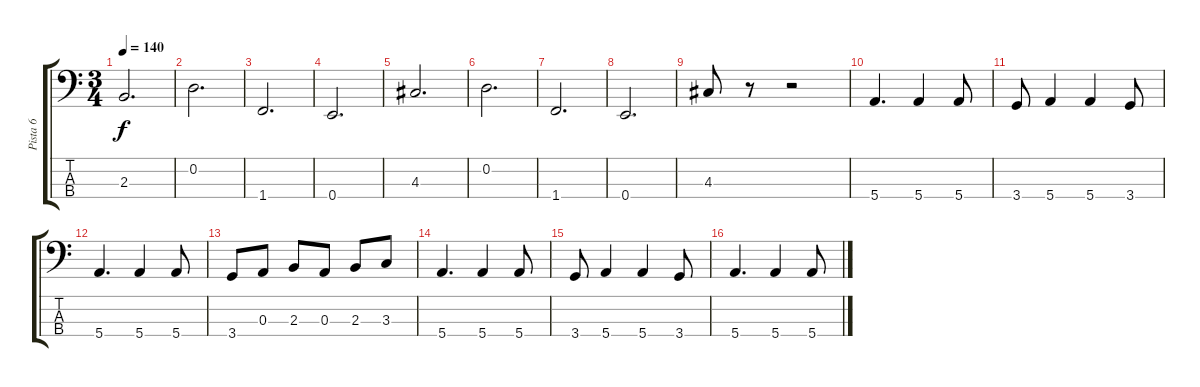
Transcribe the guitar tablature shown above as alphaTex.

\track ("Pista 6" "Pista 6") {instrument electricbassfinger}
\staff {score tabs}
\tuning (G2 D2 A1 E1) {hide}
\ts (3 4)
\tempo 140
\clef f4
\ks c
2.3.2{d dy f} |
0.2.2{d} |
1.4.2{d} |
0.4.2{d} |
4.3.2{d} |
0.2.2{d} |
1.4.2{d} |
0.4.2{d} |
4.3.8 r.8 r.2 |
5.4.4{d} 5.4.4 5.4.8 |
3.4.8 5.4.4 5.4.4 3.4.8 |
5.4.4{d} 5.4.4 5.4.8 |
3.4.8 0.3.8 2.3.8 0.3.8 2.3.8 3.3.8 |
5.4.4{d} 5.4.4 5.4.8 |
3.4.8 5.4.4 5.4.4 3.4.8 |
5.4.4{d} 5.4.4 5.4.8
